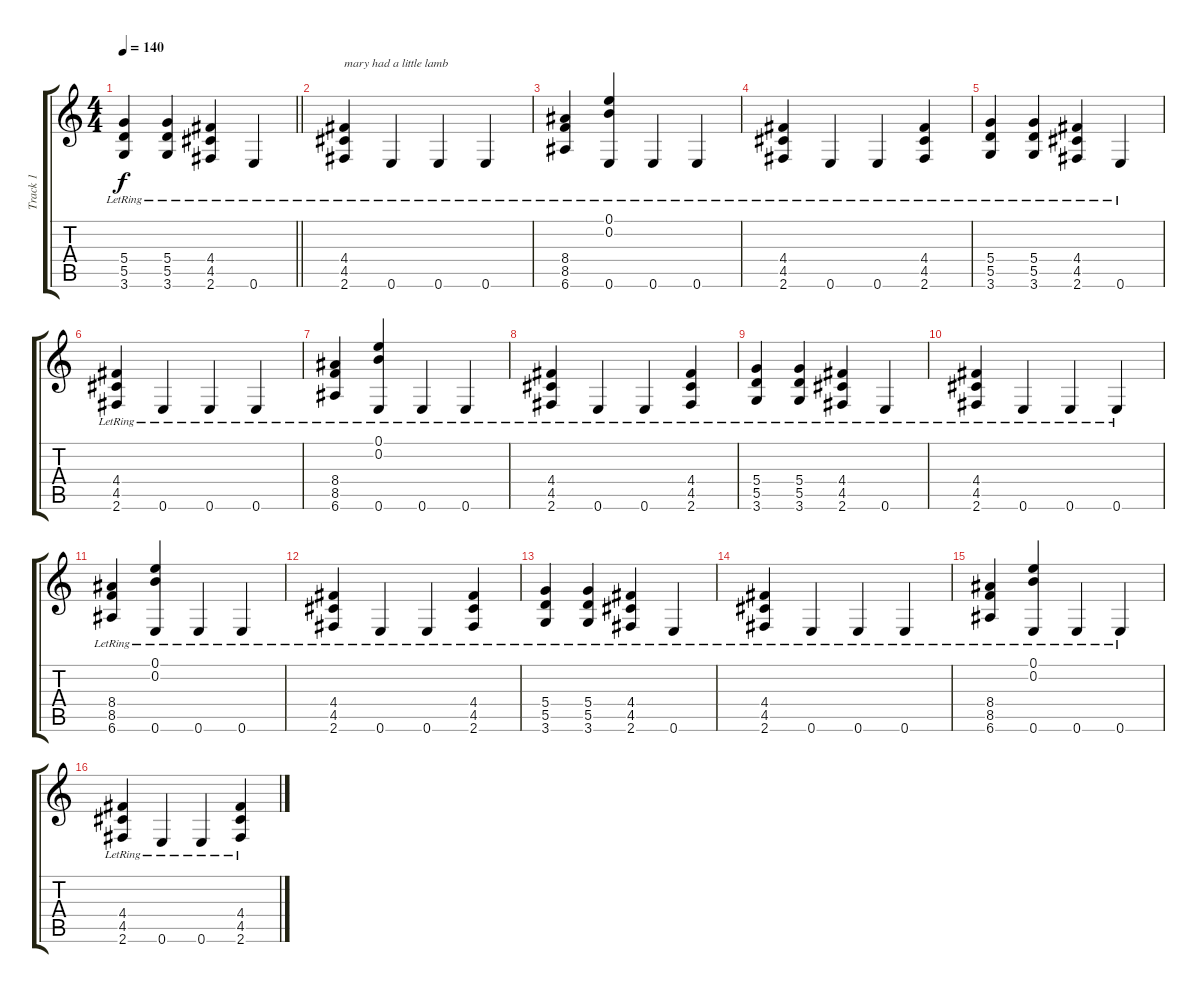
\track ("Track 1" "Track 1") {instrument overdrivenguitar}
\staff {score tabs}
\tuning (E4 B3 G3 D3 A2 E2) {hide}
\ts (4 4)
\tempo 140
\clef g2
\barLineRight lightlight
\ks c
(5.4{lr} 5.5{lr} 3.6{lr}).4{dy f} (5.4{lr} 5.5{lr} 3.6{lr}).4 (4.4{lr} 4.5{lr} 2.6{lr}).4 0.6{lr}.4 |
\section ("" "")
(4.4{lr} 4.5{lr} 2.6{lr}).4{txt "mary had a little lamb"} 0.6{lr}.4 0.6{lr}.4 0.6{lr}.4 |
(8.4{lr} 8.5{lr} 6.6{lr}).4 (0.1{lr} 0.2{lr} 0.6{lr}).4 0.6{lr}.4 0.6{lr}.4 |
(4.4{lr} 4.5{lr} 2.6{lr}).4 0.6{lr}.4 0.6{lr}.4 (4.4{lr} 4.5{lr} 2.6{lr}).4 |
(5.4{lr} 5.5{lr} 3.6{lr}).4 (5.4{lr} 5.5{lr} 3.6{lr}).4 (4.4{lr} 4.5{lr} 2.6{lr}).4 0.6{lr}.4 |
(4.4{lr} 4.5{lr} 2.6{lr}).4 0.6{lr}.4 0.6{lr}.4 0.6{lr}.4 |
(8.4{lr} 8.5{lr} 6.6{lr}).4 (0.1{lr} 0.2{lr} 0.6{lr}).4 0.6{lr}.4 0.6{lr}.4 |
(4.4{lr} 4.5{lr} 2.6{lr}).4 0.6{lr}.4 0.6{lr}.4 (4.4{lr} 4.5{lr} 2.6{lr}).4 |
(5.4{lr} 5.5{lr} 3.6{lr}).4 (5.4{lr} 5.5{lr} 3.6{lr}).4 (4.4{lr} 4.5{lr} 2.6{lr}).4 0.6{lr}.4 |
(4.4{lr} 4.5{lr} 2.6{lr}).4 0.6{lr}.4 0.6{lr}.4 0.6{lr}.4 |
(8.4{lr} 8.5{lr} 6.6{lr}).4 (0.1{lr} 0.2{lr} 0.6{lr}).4 0.6{lr}.4 0.6{lr}.4 |
(4.4{lr} 4.5{lr} 2.6{lr}).4 0.6{lr}.4 0.6{lr}.4 (4.4{lr} 4.5{lr} 2.6{lr}).4 |
(5.4{lr} 5.5{lr} 3.6{lr}).4 (5.4{lr} 5.5{lr} 3.6{lr}).4 (4.4{lr} 4.5{lr} 2.6{lr}).4 0.6{lr}.4 |
(4.4{lr} 4.5{lr} 2.6{lr}).4 0.6{lr}.4 0.6{lr}.4 0.6{lr}.4 |
(8.4{lr} 8.5{lr} 6.6{lr}).4 (0.1{lr} 0.2{lr} 0.6{lr}).4 0.6{lr}.4 0.6{lr}.4 |
(4.4{lr} 4.5{lr} 2.6{lr}).4 0.6{lr}.4 0.6{lr}.4 (4.4{lr} 4.5{lr} 2.6{lr}).4
